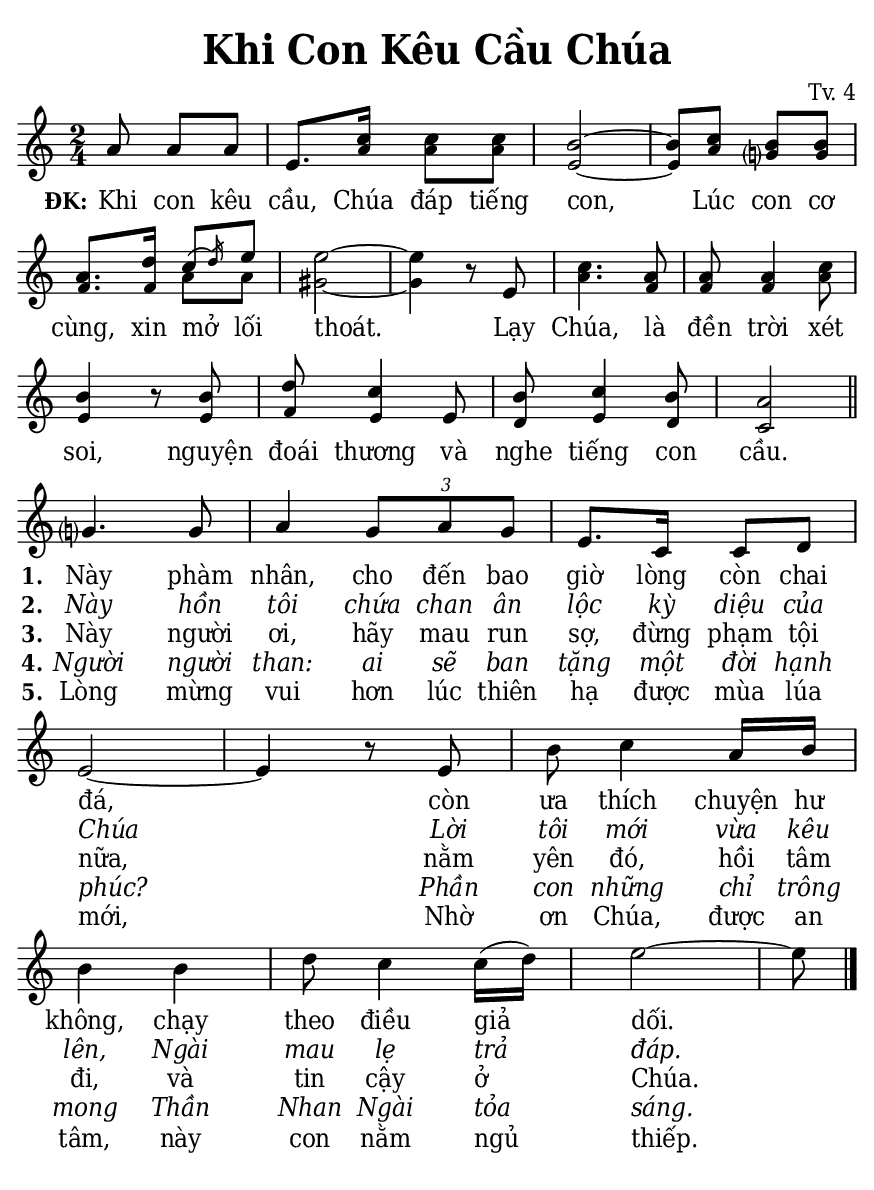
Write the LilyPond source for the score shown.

% Cài đặt chung\
\version "2.22.1"
\include "english.ly"

\header {
  title = \markup { \fontsize #1 "Khi Con Kêu Cầu Chúa" }
  composer = "Tv. 4"
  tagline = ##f
}

% Nhạc phiên khúc
nhacPhienKhucSop = \relative c'' {
  \partial 4. a8 a a |
  e8. c'16 c8 c |
  b2 ~ |
  b8 c b b |
  a8. d16
  \afterGrace c8 ({
    \override Flag.stroke-style = #"grace"
    d16)}
  \revert Flag.stroke-style
  e8 |
  e2 ~ |
  e4 r8 e, |
  c'4. a8 |
  a a4 c8 |
  b4 r8 b |
  d c4 e,8 |
  b' c4 b8 |
  a2 \bar "||" \break
  
  g!?4. g8 |
  a4 \tuplet 3/2 { g8 a g } |
  e8. c16 c8 d |
  e2 ~ |
  e4 r8 e |
  b' c4 a16 b |
  b4 b |
  d8 c4 c16 (d) |
  e2 ~ |
  e8 \bar "|."
}

nhacPhienKhucAlto = \relative c'' {
  a8 a a |
  e8. a16 a8 a |
  e2 ~ |
  e8 a g!? g |
  f8. f16 a8 [a] |
  gs2 ~ |
  gs4 r8 e |
  a4. f8 |
  f f4 a8 |
  e4 r8 e |
  f e4 e8 |
  d e4 d8 |
  c2
}

% Lời phiên khúc
loiPhienKhucSop = \lyrics {
  \set stanza = "ĐK:"
  Khi con kêu cầu, Chúa đáp tiếng con,
  Lúc con cơ cùng, xin mở lối thoát.
  Lạy Chúa, là đền trời xét soi,
  nguyện đoái thương và nghe tiếng con cầu.
  <<
    {
      \set stanza = "1."
      Này phàm nhân, cho đến bao giờ lòng còn chai đá,
      còn ưa thích chuyện hư không,
      chạy theo điều giả dối.
    }
    \new Lyrics {
	    \set associatedVoice = "beSop"
	    \set stanza = "2."
      \override Lyrics.LyricText.font-shape = #'italic
	    Này hồn tôi chứa chan ân lộc kỳ diệu của Chúa
	    Lời tôi mới vừa kêu lên,
	    Ngài mau lẹ trả đáp.
    }
    \new Lyrics {
	    \set associatedVoice = "beSop"
	    \set stanza = "3."
	    Này người ơi, hãy mau run sợ,
	    đừng phạm tội nữa,
	    nằm yên đó, hồi tâm đi,
	    và tin cậy ở Chúa.
    }
    \new Lyrics {
	    \set associatedVoice = "beSop"
	    \set stanza = "4."
      \override Lyrics.LyricText.font-shape = #'italic
	    Người người than: ai sẽ ban tặng một đời hạnh phúc?
	    Phần con những chỉ trông mong Thần Nhan Ngài tỏa sáng.
    }
    \new Lyrics {
	    \set associatedVoice = "beSop"
	    \set stanza = "5."
	    Lòng mừng vui hơn lúc thiên hạ được mùa lúa mới,
	    Nhờ ơn Chúa, được an tâm, này con nằm ngủ thiếp.
    }
  >>
}

% Dàn trang
\paper {
  #(set-paper-size "a5")
  top-margin = 3\mm
  bottom-margin = 3\mm
  left-margin = 3\mm
  right-margin = 3\mm
  indent = #0
  #(define fonts
	 (make-pango-font-tree "Deja Vu Serif Condensed"
	 		       "Deja Vu Serif Condensed"
			       "Deja Vu Serif Condensed"
			       (/ 20 20)))
  print-page-number = ##f
}

TongNhip = {
  \key c \major \time 2/4
  \set Timing.beamExceptions = #'()
  \set Timing.baseMoment = #(ly:make-moment 1/4)
}

% Đổi kích thước nốt cho bè phụ
notBePhu =
#(define-music-function (font-size music) (number? ly:music?)
   (for-some-music
     (lambda (m)
       (if (music-is-of-type? m 'rhythmic-event)
           (begin
             (set! (ly:music-property m 'tweaks)
                   (cons `(font-size . ,font-size)
                         (ly:music-property m 'tweaks)))
             #t)
           #f))
     music)
   music)

\score {
  \new ChoirStaff <<
    \new Staff \with {
        \consists "Merge_rests_engraver"
        printPartCombineTexts = ##f
      }
      <<
      \new Voice \TongNhip \partCombine 
        \nhacPhienKhucSop
        \notBePhu -1 { \nhacPhienKhucAlto }
      \new NullVoice = beSop \nhacPhienKhucSop
      \new Lyrics \lyricsto beSop \loiPhienKhucSop
      >>
  >>
  \layout {
    \override Lyrics.LyricSpace.minimum-distance = #1.5
    \override Score.BarNumber.break-visibility = ##(#f #f #f)
    \override Score.SpacingSpanner.uniform-stretching = ##t
  } 
}
